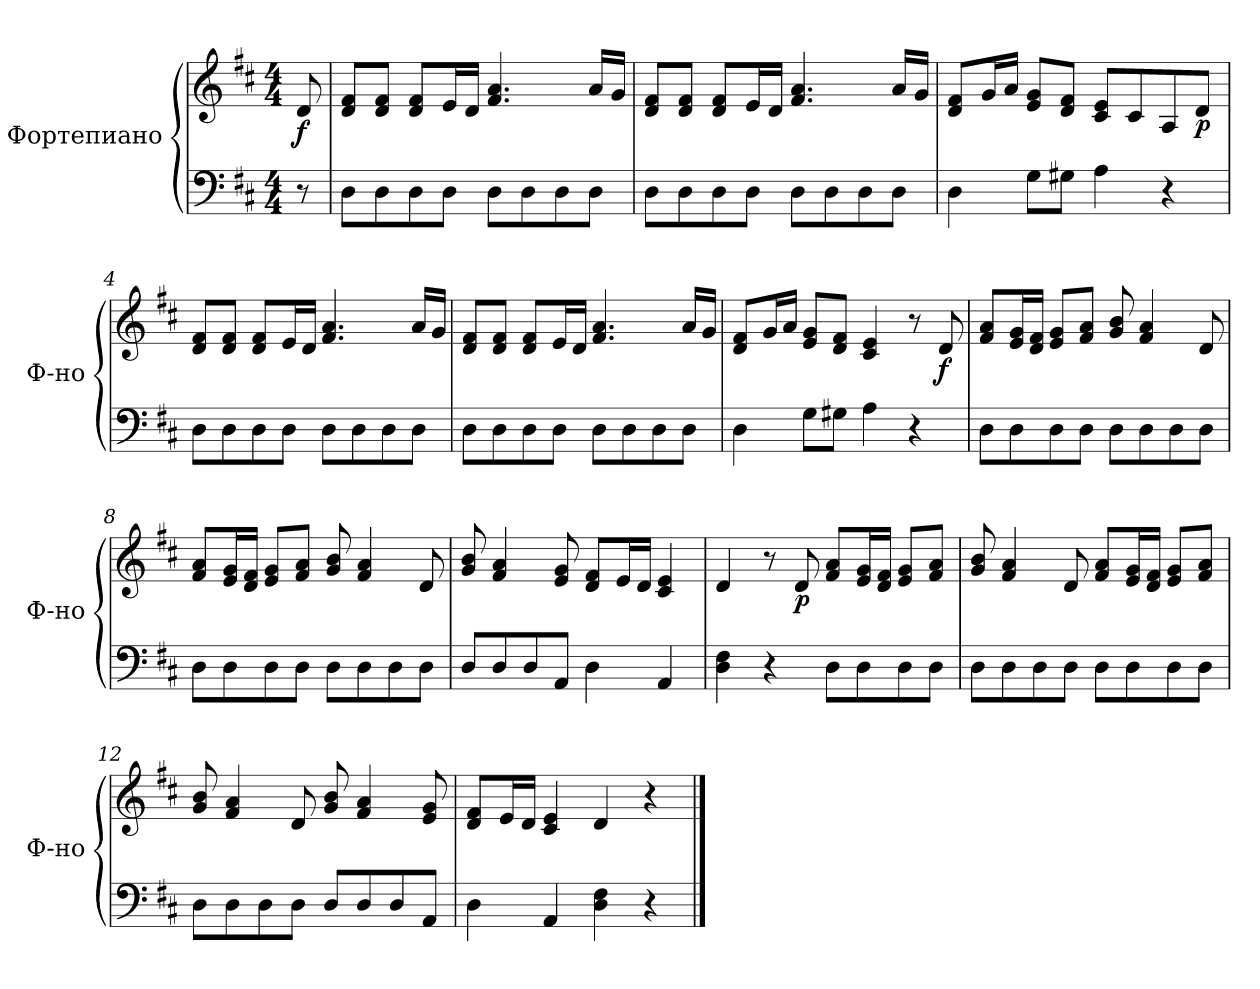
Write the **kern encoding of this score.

**kern	**kern	**dynam
*part1	*part1	*part1
*staff2	*staff1	*staff1/2
*I"Фортепиано	*	*
*I'Ф-но	*	*
*clefF4	*clefG2	*
*k[f#c#]	*k[f#c#]	*
*M4/4	*M4/4	*
*MM80	*MM80	*
=	=	=
!	!	!LO:DY:b
8r	8d/	f
=1	=1	=1
8D<\L	8d/ 8f#/L	.
8D\	8d/ 8f#/J	.
8D\	8d/ 8f#/L	.
8D\J	16e/L	.
.	16d/JJ	.
8D\L	4.f#/ 4.a/	.
8D\	.	.
8D\	.	.
8D\J	16a/LL	.
.	16g/JJ	.
=2	=2	=2
8D\L	8d/ 8f#/L	.
8D\	8d/ 8f#/J	.
8D\	8d/ 8f#/L	.
8D\J	16e/L	.
.	16d/JJ	.
8D\L	4.f#/ 4.a/	.
8D\	.	.
8D\	.	.
8D\J	16a/LL	.
.	16g/JJ	.
!!LO:LB:g=z
=3	=3	=3
4D\	8d/ 8f#/L	.
.	16g/L	.
.	16a/JJ	.
8G<\L	8e/ 8g/L	.
8G#X\J	8d/ 8f#/J	.
4A\	8c#/ 8e/L	.
.	8c#/	.
4r	8A/	.
!	!	!LO:DY:b
.	8d/J	p
=4	=4	=4
8D<\L	8d/ 8f#/L	.
8D\	8d/ 8f#/J	.
8D\	8d/ 8f#/L	.
8D\J	16e/L	.
.	16d/JJ	.
8D\L	4.f#/ 4.a/	.
8D\	.	.
8D\	.	.
8D\J	16a/LL	.
.	16g/JJ	.
!!LO:LB:g=z
=5	=5	=5
8D\L	8d/ 8f#/L	.
8D\	8d/ 8f#/J	.
8D\	8d/ 8f#/L	.
8D\J	16e/L	.
.	16d/JJ	.
8D\L	4.f#/ 4.a/	.
8D\	.	.
8D\	.	.
8D\J	16a/LL	.
.	16g/JJ	.
=6	=6	=6
4D\	8d/ 8f#/L	.
.	16g/L	.
.	16a/JJ	.
8G<\L	8e/ 8g/L	.
8G#X\J	8d/ 8f#/J	.
4A\	4c#/ 4e/	.
4r	8r	.
!	!	!LO:DY:b
.	8d/	f
=7	=7	=7
8D\L	8f#/ 8a/L	.
8D\	16e/ 16g/L	.
.	16d/ 16f#/JJ	.
8D\	8e/ 8g/L	.
8D\J	8f#/ 8a/J	.
8D\L	8g/ 8b/	.
8D\	4f#/ 4a/	.
8D\	.	.
8D\J	8d/	.
!!LO:LB:g=z
=8	=8	=8
8D\L	8f#/ 8a/L	.
8D\	16e/ 16g/L	.
.	16d/ 16f#/JJ	.
8D\	8e/ 8g/L	.
8D\J	8f#/ 8a/J	.
8D\L	8g/ 8b/	.
8D\	4f#/ 4a/	.
8D\	.	.
8D\J	8d/	.
=9	=9	=9
8D/L	8g/ 8b/	.
8D/	4f#/ 4a/	.
8D/	.	.
8AA/J	8e/ 8g/	.
4D\	8d/ 8f#/L	.
.	16e/L	.
.	16d/JJ	.
4AA/	4c#/ 4e/	.
=10	=10	=10
4D\ 4F#\	4d/	.
4r	8r	.
!	!	!LO:DY:b
.	8d/	p
8D\L	8f#/ 8a/L	.
8D\	16e/ 16g/L	.
.	16d/ 16f#/JJ	.
8D\	8e/ 8g/L	.
8D\J	8f#/ 8a/J	.
!!LO:LB:g=z
=11	=11	=11
8D\L	8g/ 8b/	.
8D\	4f#/ 4a/	.
8D\	.	.
8D\J	8d/	.
8D\L	8f#/ 8a/L	.
8D\	16e/ 16g/L	.
.	16d/ 16f#/JJ	.
8D\	8e/ 8g/L	.
8D\J	8f#/ 8a/J	.
=12	=12	=12
8D\L	8g/ 8b/	.
8D\	4f#/ 4a/	.
8D\	.	.
8D\J	8d/	.
8D/L	8g/ 8b/	.
8D/	4f#/ 4a/	.
8D/	.	.
8AA/J	8e/ 8g/	.
=13	=13	=13
4D\	8d/ 8f#/L	.
.	16e/L	.
.	16d/JJ	.
4AA/	4c#/ 4e/	.
4D\ 4F#\	4d/	.
4r	4r	.
==	==	==
*-	*-	*-
